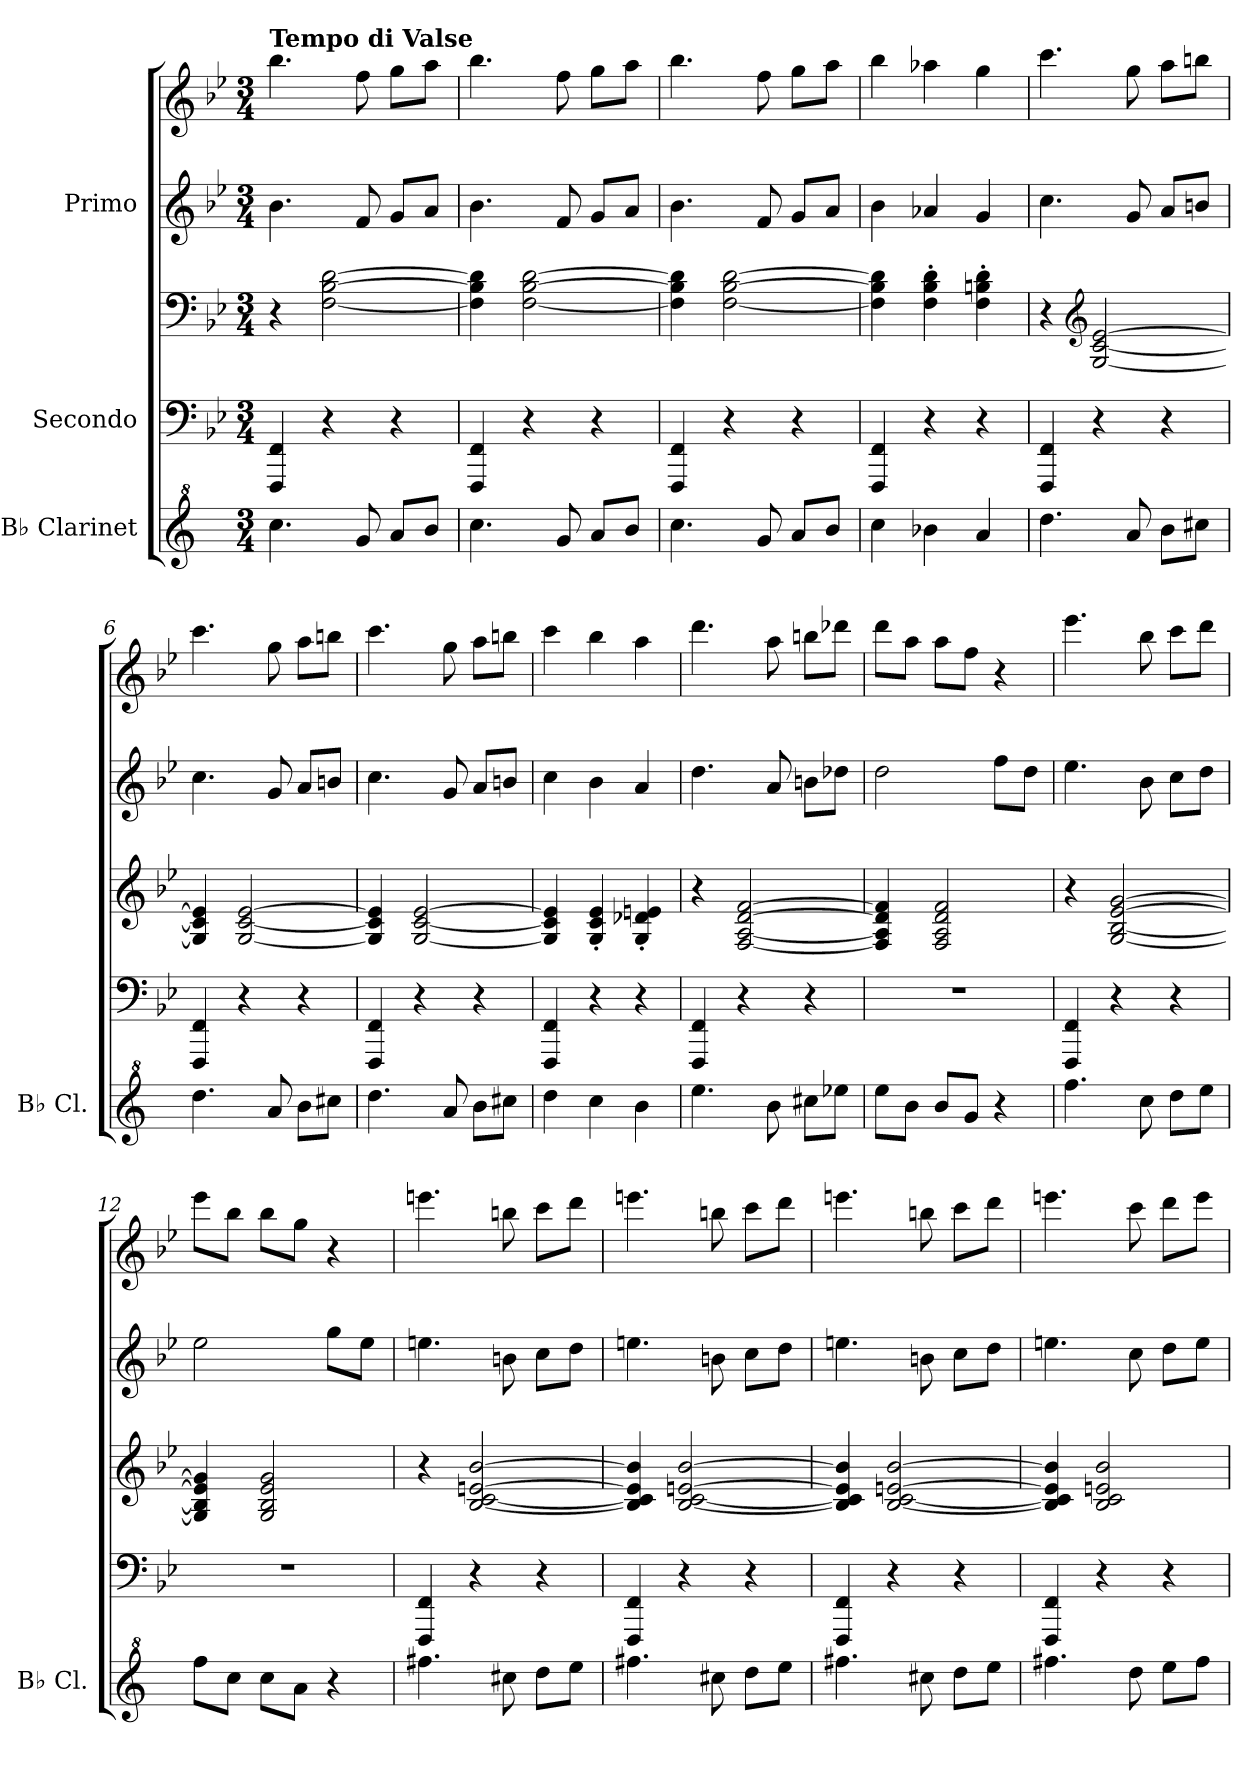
**kern	**kern	**kern	**kern	**kern
*part3	*part2	*part2	*part1	*part1
*staff5	*staff4	*staff3	*staff2	*staff1
*I"B♭ Clarinet	*I"Secondo	*	*I"Primo	*
*I'B♭ Cl.	*	*	*	*
*clefG^2	*clefF4	*clefF4	*clefG2	*clefG2
*ITrd1c2	*	*	*	*
*k[b-e-]	*k[b-e-]	*k[b-e-]	*k[b-e-]	*k[b-e-]
*M3/4	*M3/4	*M3/4	*M3/4	*M3/4
=1	=1	=1	=1	=1
!	!	!	!	!LO:TX:a:B:t=Tempo di Valse
4.bb-\	4FFF/ 4FF/	4r	4.b-\	4.bb-\
.	4r	[2F\ [2B-\ [2d\	.	.
8ff/	.	.	8f/	8ff\
8gg/L	4r	.	8g/L	8gg\L
8aa/J	.	.	8a/J	8aa\J
=2	=2	=2	=2	=2
4.bb-\	4FFF/ 4FF/	4F\] 4B-\] 4d\]	4.b-\	4.bb-\
.	4r	[2F\ [2B-\ [2d\	.	.
8ff/	.	.	8f/	8ff\
8gg/L	4r	.	8g/L	8gg\L
8aa/J	.	.	8a/J	8aa\J
=3	=3	=3	=3	=3
4.bb-\	4FFF/ 4FF/	4F\] 4B-\] 4d\]	4.b-\	4.bb-\
.	4r	[2F\ [2B-\ [2d\	.	.
8ff/	.	.	8f/	8ff\
8gg/L	4r	.	8g/L	8gg\L
8aa/J	.	.	8a/J	8aa\J
=4	=4	=4	=4	=4
4bb-\	4FFF/ 4FF/	4F\] 4B-\] 4d\]	4b-\	4bb-\
4aa-X\	4r	4F\' 4B-\' 4d\'	4a-X/	4aa-X\
4gg/	4r	4F\' 4Bn\' 4d\'	4g/	4gg\
=5	=5	=5	=5	=5
4.ccc\	4FFF/ 4FF/	4r	4.cc\	4.ccc\
*	*	*clefG2	*	*
.	4r	[2G/ [2c/ [2e-/	.	.
8gg/	.	.	8g/	8gg\
8aa\L	4r	.	8a/L	8aa\L
8bbn\J	.	.	8bn/J	8bbn\J
=6	=6	=6	=6	=6
4.ccc\	4FFF/ 4FF/	4G/] 4c/] 4e-/]	4.cc\	4.ccc\
.	4r	[2G/ [2c/ [2e-/	.	.
8gg/	.	.	8g/	8gg\
8aa\L	4r	.	8a/L	8aa\L
8bbn\J	.	.	8bn/J	8bbn\J
=7	=7	=7	=7	=7
4.ccc\	4FFF/ 4FF/	4G/] 4c/] 4e-/]	4.cc\	4.ccc\
.	4r	[2G/ [2c/ [2e-/	.	.
8gg/	.	.	8g/	8gg\
8aa\L	4r	.	8a/L	8aa\L
8bbn\J	.	.	8bn/J	8bbn\J
!!LO:LB:g=z
=8	=8	=8	=8	=8
4ccc\	4FFF/ 4FF/	4G/] 4c/] 4e-/]	4cc\	4ccc\
4bb-\	4r	4G/' 4c/' 4e-/'	4b-\	4bb-\
4aa\	4r	4G/' 4d-X/' 4en/'	4a/	4aa\
=9	=9	=9	=9	=9
4.ddd\	4FFF/ 4FF/	4r	4.dd\	4.ddd\
.	4r	[2F/ [2A/ [2d/ [2f/	.	.
8aa\	.	.	8a/	8aa\
8bbn\L	4r	.	8bn\L	8bbn\L
8ddd-X\J	.	.	8dd-X\J	8ddd-X\J
=10	=10	=10	=10	=10
8ddd\L	2.r	4F/] 4A/] 4d/] 4f/]	2dd\	8ddd\L
8aa\J	.	.	.	8aa\J
8aa/L	.	2F/ 2A/ 2d/ 2f/	.	8aa\L
8ff/J	.	.	.	8ff\J
4r	.	.	8ff\L	4r
.	.	.	8dd\J	.
=11	=11	=11	=11	=11
4.eee-\	4FFF/ 4FF/	4r	4.ee-\	4.eee-\
.	4r	[2G/ [2B-/ [2e-/ [2g/	.	.
8bb-\	.	.	8b-\	8bb-\
8ccc\L	4r	.	8cc\L	8ccc\L
8ddd\J	.	.	8dd\J	8ddd\J
=12	=12	=12	=12	=12
8eee-\L	2.r	4G/] 4B-/] 4e-/] 4g/]	2ee-\	8eee-\L
8bb-\J	.	.	.	8bb-\J
8bb-\L	.	2G/ 2B-/ 2e-/ 2g/	.	8bb-\L
8gg\J	.	.	.	8gg\J
4r	.	.	8gg\L	4r
.	.	.	8ee-\J	.
=13	=13	=13	=13	=13
4.eeen\	4FFF/ 4FF/	4r	4.een\	4.eeen\
.	4r	[2B-/ [2c/ [2en/ [2b-/	.	.
8bbn\	.	.	8bn\	8bbn\
8ccc\L	4r	.	8cc\L	8ccc\L
8ddd\J	.	.	8dd\J	8ddd\J
=14	=14	=14	=14	=14
4.eeen\	4FFF/ 4FF/	4B-/] 4c/] 4e/] 4b-/]	4.een\	4.eeen\
.	4r	[2B-/ [2c/ [2en/ [2b-/	.	.
8bbn\	.	.	8bn\	8bbn\
8ccc\L	4r	.	8cc\L	8ccc\L
8ddd\J	.	.	8dd\J	8ddd\J
=15	=15	=15	=15	=15
4.eeen\	4FFF/ 4FF/	4B-/] 4c/] 4e/] 4b-/]	4.een\	4.eeen\
.	4r	[2B-/ [2c/ [2en/ [2b-/	.	.
8bbn\	.	.	8bn\	8bbn\
8ccc\L	4r	.	8cc\L	8ccc\L
8ddd\J	.	.	8dd\J	8ddd\J
!!LO:LB:g=z
=16	=16	=16	=16	=16
4.eeen\	4FFF/ 4FF/	4B-/] 4c/] 4e/] 4b-/]	4.een\	4.eeen\
.	4r	2B-/ 2c/ 2en/ 2b-/	.	.
8ccc\	.	.	8cc\	8ccc\
8ddd\L	4r	.	8dd\L	8ddd\L
8eee\J	.	.	8ee\J	8eee\J
=	=	=	=	=
*-	*-	*-	*-	*-
